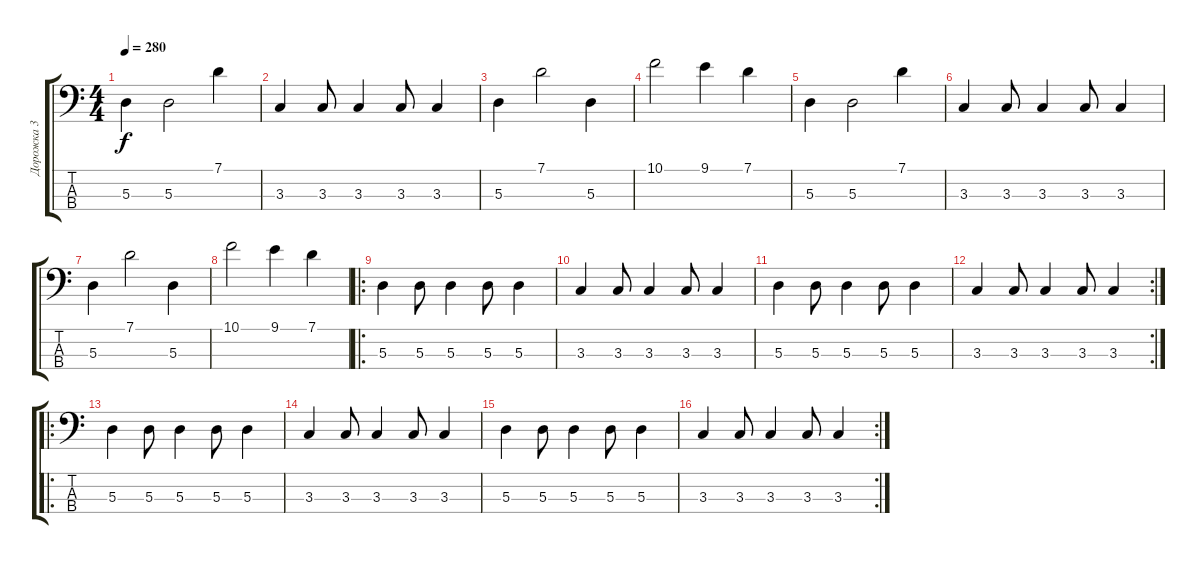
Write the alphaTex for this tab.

\track ("Дорожка 3" "Дорожка 3") {instrument electricbasspick}
\staff {score tabs}
\tuning (G2 D2 A1 E1) {hide}
\ts (4 4)
\tempo 280
\clef f4
\ks c
5.3.4{dy f} 5.3.2 7.1.4 |
3.3.4 3.3.8 3.3.4 3.3.8 3.3.4 |
5.3.4 7.1.2 5.3.4 |
10.1.2 9.1.4 7.1.4 |
5.3.4 5.3.2 7.1.4 |
3.3.4 3.3.8 3.3.4 3.3.8 3.3.4 |
5.3.4 7.1.2 5.3.4 |
10.1.2 9.1.4 7.1.4 |
\ro
5.3.4 5.3.8 5.3.4 5.3.8 5.3.4 |
3.3.4 3.3.8 3.3.4 3.3.8 3.3.4 |
5.3.4 5.3.8 5.3.4 5.3.8 5.3.4 |
\rc 2
3.3.4 3.3.8 3.3.4 3.3.8 3.3.4 |
\ro
5.3.4 5.3.8 5.3.4 5.3.8 5.3.4 |
3.3.4 3.3.8 3.3.4 3.3.8 3.3.4 |
5.3.4 5.3.8 5.3.4 5.3.8 5.3.4 |
\rc 2
3.3.4 3.3.8 3.3.4 3.3.8 3.3.4
